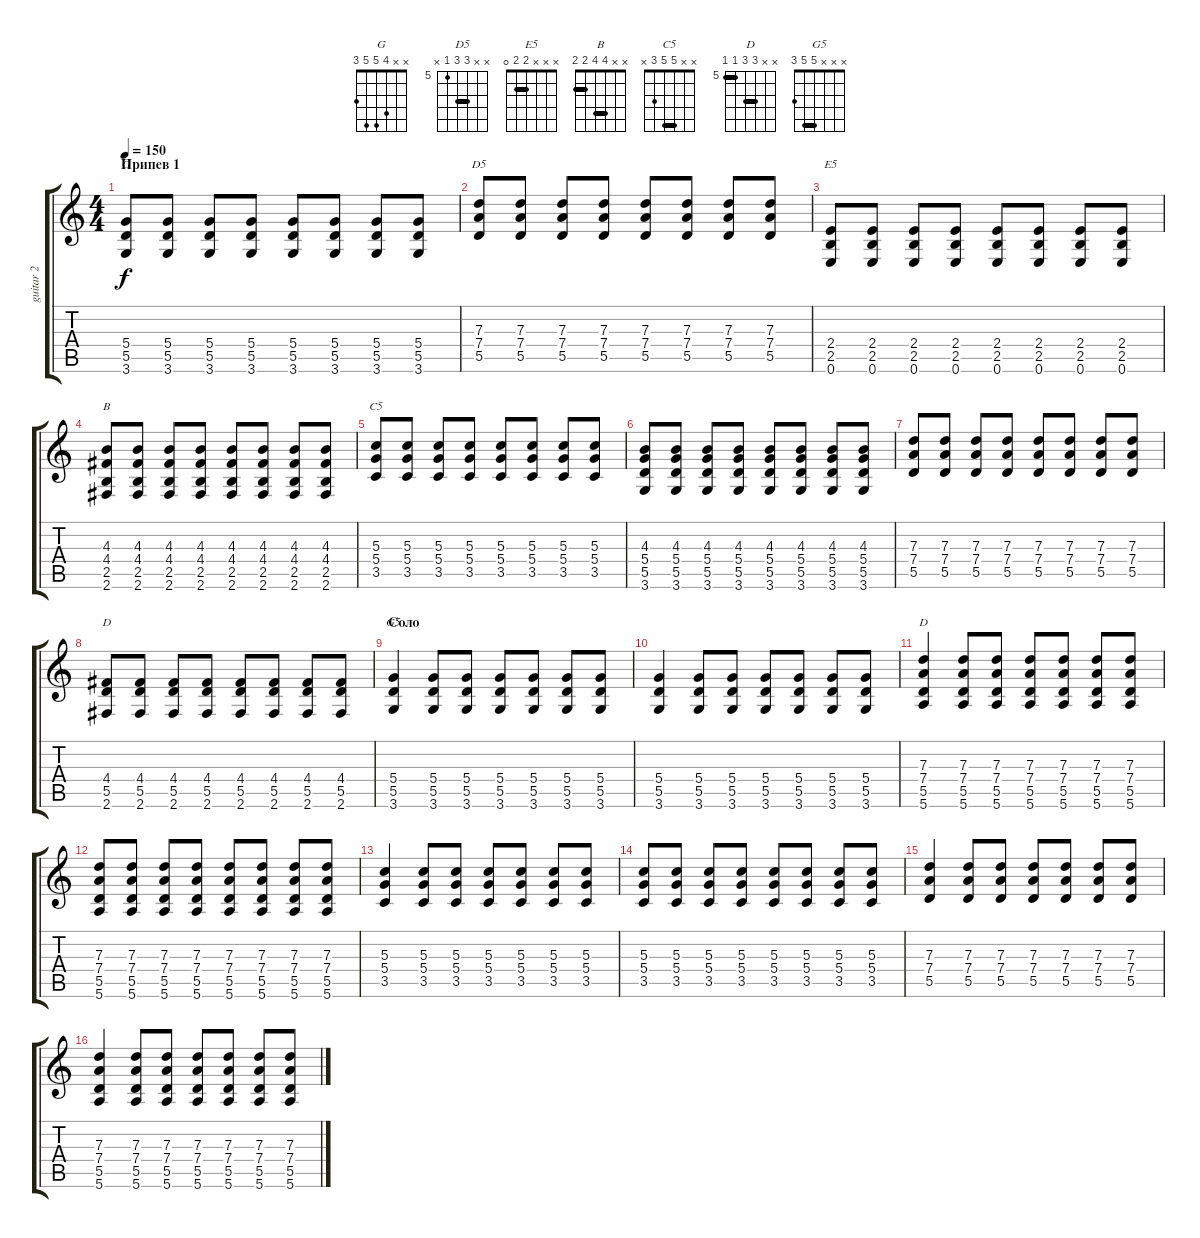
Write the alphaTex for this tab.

\track ("guitar 2" "guitar 2") {instrument distortionguitar}
\staff {score tabs}
\tuning (E4 B3 G3 D3 A2 E2) {hide}
\chord ("G" x x 4 5 5 3)
\chord ("D5" x x 7 7 5 x) {firstfret 5 barre 7}
\chord ("E5" x x x 2 2 0) {barre 2}
\chord ("B" x x 4 4 2 2) {barre (2 4)}
\chord ("C5" x x 5 5 3 x) {barre 5}
\chord ("D" x x x 4 5 2)
\chord ("G5" x x x 5 5 3) {barre 5}
\chord ("D" x x 7 7 5 5) {firstfret 5 barre (5 7)}
\ts (4 4)
\section ("" "Припев 1")
\tempo 150
\clef g2
\ks c
(5.4 5.5 3.6).8{ch "G" dy f} (5.4 5.5 3.6).8 (5.4 5.5 3.6).8 (5.4 5.5 3.6).8 (5.4 5.5 3.6).8 (5.4 5.5 3.6).8 (5.4 5.5 3.6).8 (5.4 5.5 3.6).8 |
(7.3 7.4 5.5).8{ch "D5"} (7.3 7.4 5.5).8 (7.3 7.4 5.5).8 (7.3 7.4 5.5).8 (7.3 7.4 5.5).8 (7.3 7.4 5.5).8 (7.3 7.4 5.5).8 (7.3 7.4 5.5).8 |
(2.4 2.5 0.6).8{ch "E5"} (2.4 2.5 0.6).8 (2.4 2.5 0.6).8 (2.4 2.5 0.6).8 (2.4 2.5 0.6).8 (2.4 2.5 0.6).8 (2.4 2.5 0.6).8 (2.4 2.5 0.6).8 |
(4.3 4.4 2.5 2.6).8{ch "B"} (4.3 4.4 2.5 2.6).8 (4.3 4.4 2.5 2.6).8 (4.3 4.4 2.5 2.6).8 (4.3 4.4 2.5 2.6).8 (4.3 4.4 2.5 2.6).8 (4.3 4.4 2.5 2.6).8 (4.3 4.4 2.5 2.6).8 |
(5.3 5.4 3.5).8{ch "C5"} (5.3 5.4 3.5).8 (5.3 5.4 3.5).8 (5.3 5.4 3.5).8 (5.3 5.4 3.5).8 (5.3 5.4 3.5).8 (5.3 5.4 3.5).8 (5.3 5.4 3.5).8 |
(4.3 5.4 5.5 3.6).8 (4.3 5.4 5.5 3.6).8 (4.3 5.4 5.5 3.6).8 (4.3 5.4 5.5 3.6).8 (4.3 5.4 5.5 3.6).8 (4.3 5.4 5.5 3.6).8 (4.3 5.4 5.5 3.6).8 (4.3 5.4 5.5 3.6).8 |
(7.3 7.4 5.5).8 (7.3 7.4 5.5).8 (7.3 7.4 5.5).8 (7.3 7.4 5.5).8 (7.3 7.4 5.5).8 (7.3 7.4 5.5).8 (7.3 7.4 5.5).8 (7.3 7.4 5.5).8 |
(4.4 5.5 2.6).8{ch "D"} (4.4 5.5 2.6).8 (4.4 5.5 2.6).8 (4.4 5.5 2.6).8 (4.4 5.5 2.6).8 (4.4 5.5 2.6).8 (4.4 5.5 2.6).8 (4.4 5.5 2.6).8 |
\section ("" "Соло")
(5.4 5.5 3.6).4{ch "G5"} (5.4 5.5 3.6).8 (5.4 5.5 3.6).8 (5.4 5.5 3.6).8 (5.4 5.5 3.6).8 (5.4 5.5 3.6).8 (5.4 5.5 3.6).8 |
(5.4 5.5 3.6).4 (5.4 5.5 3.6).8 (5.4 5.5 3.6).8 (5.4 5.5 3.6).8 (5.4 5.5 3.6).8 (5.4 5.5 3.6).8 (5.4 5.5 3.6).8 |
(7.3 7.4 5.5 5.6).4{ch "D"} (7.3 7.4 5.5 5.6).8 (7.3 7.4 5.5 5.6).8 (7.3 7.4 5.5 5.6).8 (7.3 7.4 5.5 5.6).8 (7.3 7.4 5.5 5.6).8 (7.3 7.4 5.5 5.6).8 |
(7.3 7.4 5.5 5.6).8 (7.3 7.4 5.5 5.6).8 (7.3 7.4 5.5 5.6).8 (7.3 7.4 5.5 5.6).8 (7.3 7.4 5.5 5.6).8 (7.3 7.4 5.5 5.6).8 (7.3 7.4 5.5 5.6).8 (7.3 7.4 5.5 5.6).8 |
(5.3 5.4 3.5).4 (5.3 5.4 3.5).8 (5.3 5.4 3.5).8 (5.3 5.4 3.5).8 (5.3 5.4 3.5).8 (5.3 5.4 3.5).8 (5.3 5.4 3.5).8 |
(5.3 5.4 3.5).8 (5.3 5.4 3.5).8 (5.3 5.4 3.5).8 (5.3 5.4 3.5).8 (5.3 5.4 3.5).8 (5.3 5.4 3.5).8 (5.3 5.4 3.5).8 (5.3 5.4 3.5).8 |
(7.3 7.4 5.5).4 (7.3 7.4 5.5).8 (7.3 7.4 5.5).8 (7.3 7.4 5.5).8 (7.3 7.4 5.5).8 (7.3 7.4 5.5).8 (7.3 7.4 5.5).8 |
(7.3 7.4 5.5 5.6).4 (7.3 7.4 5.5 5.6).8 (7.3 7.4 5.5 5.6).8 (7.3 7.4 5.5 5.6).8 (7.3 7.4 5.5 5.6).8 (7.3 7.4 5.5 5.6).8 (7.3 7.4 5.5 5.6).8
